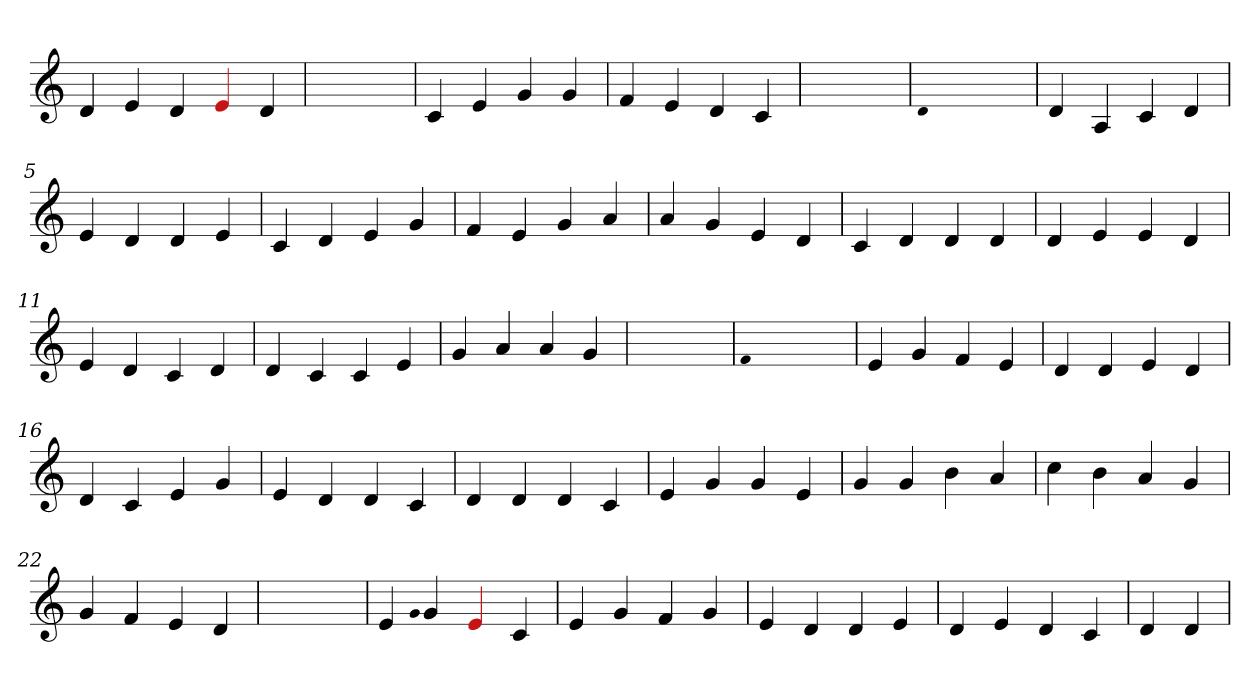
**kern
*part1
*staff1
*clefG2
=1
4d
4e
4d
4Re
4d
=2
1ryy
=2
4c
4e
4g
4g
=3
4f
4e
4d
4c
=4
1ryy
=4
qqd
1ryy
=4
4d
4A
4c
4d
=5
4e
4d
4d
4e
=6
4c
4d
4e
4g
=7
4f
4e
4g
4a
=8
4a
4g
4e
4d
=9
4c
4d
4d
4d
=10
4d
4e
4e
4d
=11
4e
4d
4c
4d
=12
4d
4c
4c
4e
=13
4g
4a
4a
4g
=14
1ryy
=14
qqf
1ryy
=14
4e
4g
4f
4e
=15
4d
4d
4e
4d
=16
4d
4c
4e
4g
=17
4e
4d
4d
4c
=18
4d
4d
4d
4c
=19
4e
4g
4g
4e
=20
4g
4g
4b
4a
=21
4cc
4b
4a
4g
=22
4g
4f
4e
4d
=23
1ryy
=23
4e
qqg
4g
4Re
4c
=24
4e
4g
4f
4g
=25
4e
4d
4d
4e
=26
4d
4e
4d
4c
=27
4d
4d
=
*-
